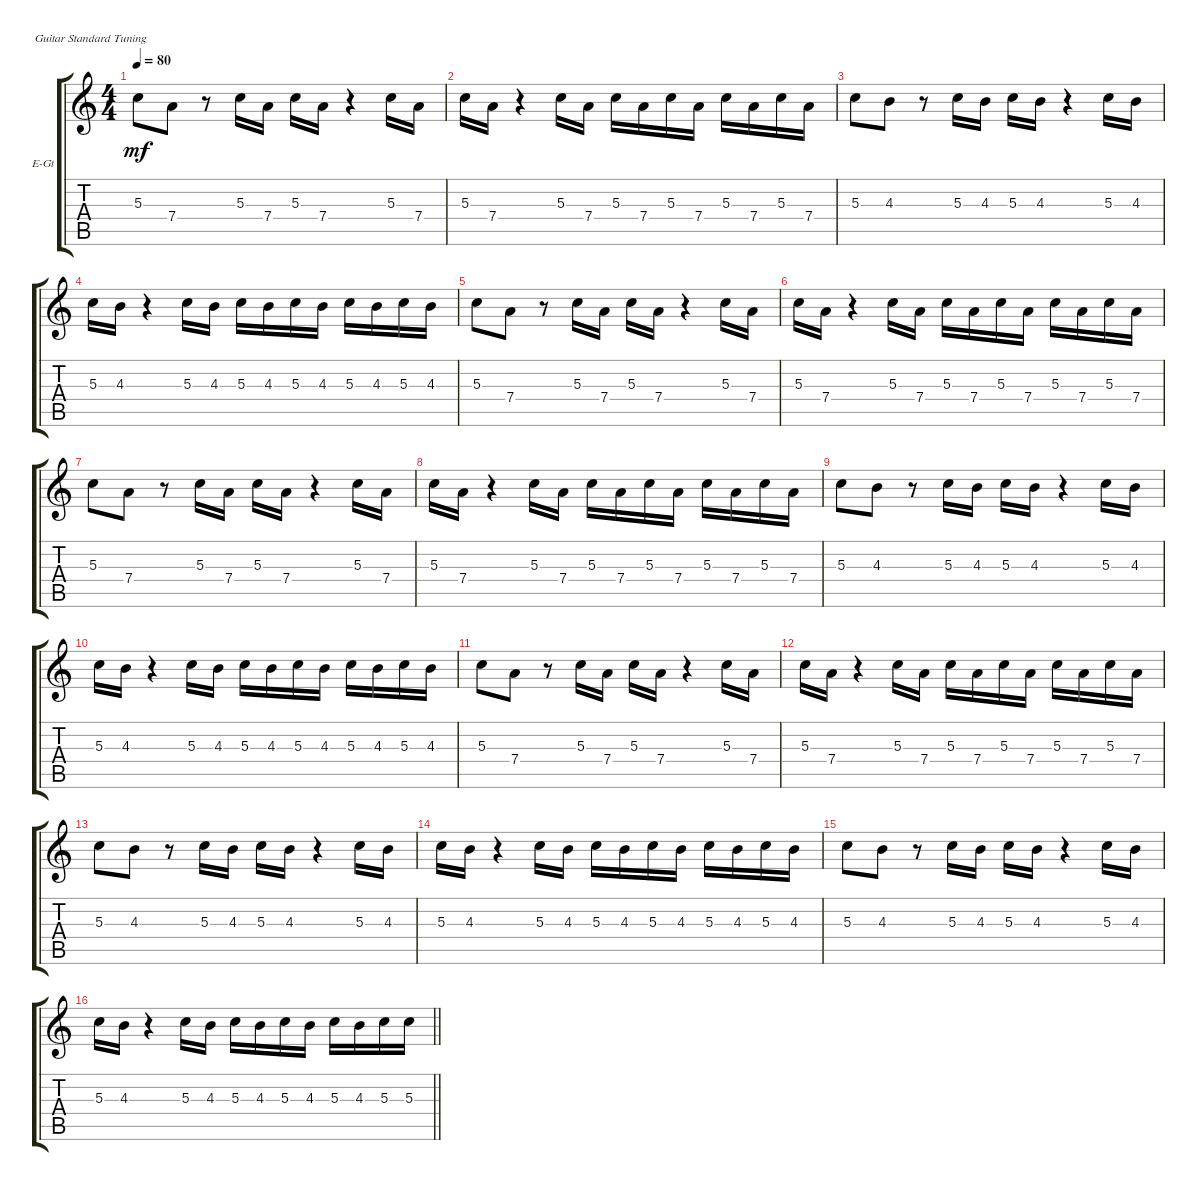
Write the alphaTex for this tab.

\defaultSystemsLayout 4
\bracketExtendMode groupsimilarinstruments
\firstSystemTrackNameOrientation horizontal
\otherSystemsTrackNameOrientation horizontal
\track ("Electric Guitar" "E-Gt") {instrument electricguitarclean}
\staff {score tabs}
\tuning (E4 B3 G3 D3 A2 E2)
\ts (4 4)
\tempo 80
\clef g2
\scale
0.333333
\ks c
5.3.8{dy mf} 7.4.8 r.8 5.3.16 7.4.16 5.3.16 7.4.16 r.4 5.3.16 7.4.16 |
\scale
0.333333 5.3.16 7.4.16 r.4 5.3.16 7.4.16 5.3.16 7.4.16 5.3.16 7.4.16 5.3.16 7.4.16 5.3.16 7.4.16 |
\scale
0.333333 5.3.8 4.3.8 r.8 5.3.16 4.3.16 5.3.16 4.3.16 r.4 5.3.16 4.3.16 |
\scale
0.333333 5.3.16 4.3.16 r.4 5.3.16 4.3.16 5.3.16 4.3.16 5.3.16 4.3.16 5.3.16 4.3.16 5.3.16 4.3.16 |
\scale
0.333333 5.3.8 7.4.8 r.8 5.3.16 7.4.16 5.3.16 7.4.16 r.4 5.3.16 7.4.16 |
\scale
0.333333 5.3.16 7.4.16 r.4 5.3.16 7.4.16 5.3.16 7.4.16 5.3.16 7.4.16 5.3.16 7.4.16 5.3.16 7.4.16 |
\scale
0.333333 5.3.8 7.4.8 r.8 5.3.16 7.4.16 5.3.16 7.4.16 r.4 5.3.16 7.4.16 |
\scale
0.333333 5.3.16 7.4.16 r.4 5.3.16 7.4.16 5.3.16 7.4.16 5.3.16 7.4.16 5.3.16 7.4.16 5.3.16 7.4.16 |
\scale
0.333333 5.3.8 4.3.8 r.8 5.3.16 4.3.16 5.3.16 4.3.16 r.4 5.3.16 4.3.16 |
\scale
0.333333 5.3.16 4.3.16 r.4 5.3.16 4.3.16 5.3.16 4.3.16 5.3.16 4.3.16 5.3.16 4.3.16 5.3.16 4.3.16 |
\scale
0.333333 5.3.8 7.4.8 r.8 5.3.16 7.4.16 5.3.16 7.4.16 r.4 5.3.16 7.4.16 |
\scale
0.333333 5.3.16 7.4.16 r.4 5.3.16 7.4.16 5.3.16 7.4.16 5.3.16 7.4.16 5.3.16 7.4.16 5.3.16 7.4.16 |
\scale
0.333333 5.3.8 4.3.8 r.8 5.3.16 4.3.16 5.3.16 4.3.16 r.4 5.3.16 4.3.16 |
\scale
0.333333 5.3.16 4.3.16 r.4 5.3.16 4.3.16 5.3.16 4.3.16 5.3.16 4.3.16 5.3.16 4.3.16 5.3.16 4.3.16 |
\scale
0.333333 5.3.8 4.3.8 r.8 5.3.16 4.3.16 5.3.16 4.3.16 r.4 5.3.16 4.3.16 |
\scale
0.333333
\barLineRight lightlight
5.3.16 4.3.16 r.4 5.3.16 4.3.16 5.3.16 4.3.16 5.3.16 4.3.16 5.3.16 4.3.16 5.3.16 5.3.16
